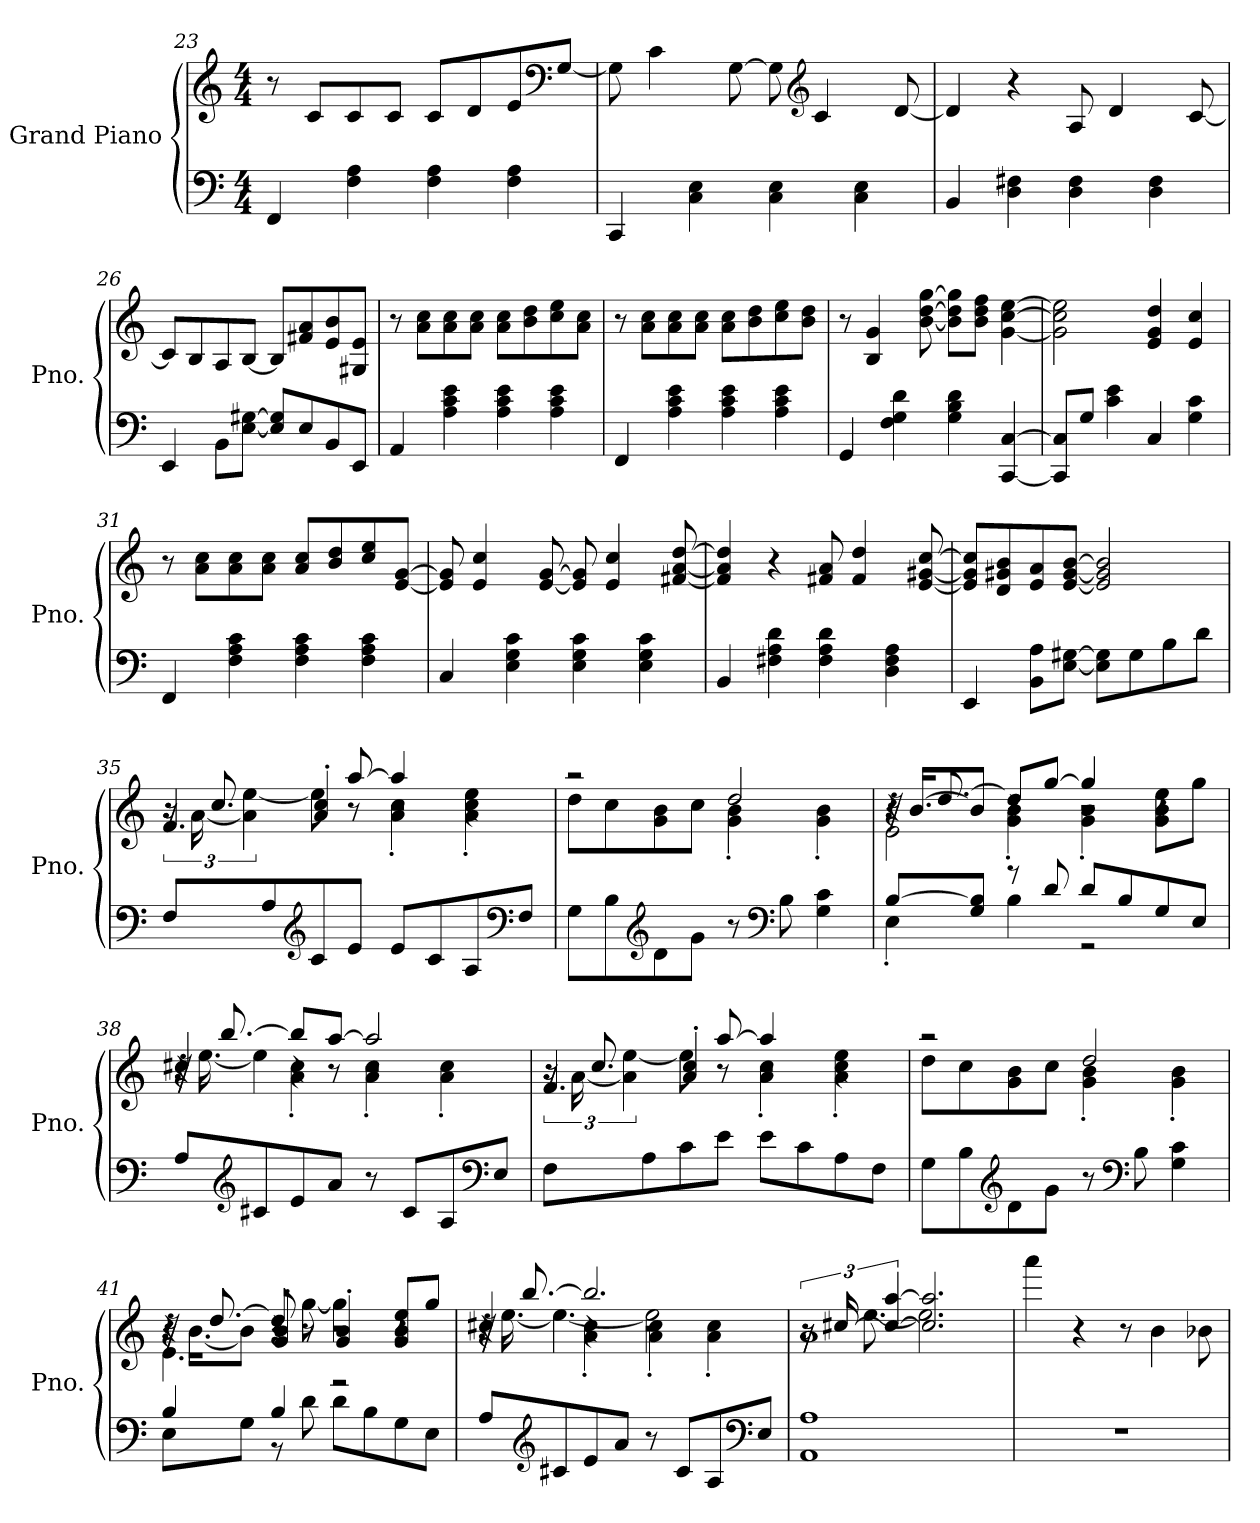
**kern	**kern
*part1	*part1
*staff2	*staff1
*I"Grand Piano	*
*I'Pno.	*
!!LO:LB:g=z
*clefF4	*clefG2
*k[]	*k[]
*M4/4	*M4/4
=23	=23
4FF/	8r
.	8c/L
4F\ 4A\	8c/
.	8c/J
4F\ 4A\	8c/L
.	8d/
4F\ 4A\	8e/
*	*clefF4
.	[8G/J
=24	=24
4CC/	8G\]
.	4c\
4C\ 4E\	.
.	[8G\
4C\ 4E\	8G\]
*	*clefG2
.	4c/
4C\ 4E\	.
.	[8d/
=25	=25
4BB/	4d/]
4D\ 4F#X\	4r
4D\ 4F#\	8A/
.	4d/
4D\ 4F#\	.
.	[8c/
=26	=26
4EE/	8c/L]
.	8B/
8BB\L	8A/
[8E\ [8G#X\J	[8B/J
8E/] 8G#/]L	8B/L]
8E/	8f#X/ 8a/
8BB/	8e/ 8b/
8EE/J	8G#X/ 8e/J
!!LO:LB:g=z
=27	=27
4AA/	8r
.	8a\ 8cc\L
4A\ 4c\ 4e\	8a\ 8cc\
.	8a\ 8cc\J
4A\ 4c\ 4e\	8a\ 8cc\L
.	8b\ 8dd\
4A\ 4c\ 4e\	8cc\ 8ee\
.	8a\ 8cc\J
=28	=28
4FF/	8r
.	8a\ 8cc\L
4A\ 4c\ 4e\	8a\ 8cc\
.	8a\ 8cc\J
4A\ 4c\ 4e\	8a\ 8cc\L
.	8b\ 8dd\
4A\ 4c\ 4e\	8cc\ 8ee\
.	8b\ 8dd\J
=29	=29
4GG/	8r
.	4B/ 4g/
4F\ 4G\ 4d\	.
.	[8b\ [8dd\ [8gg\
4G\ 4B\ 4d\	8b\] 8dd\] 8gg\]L
.	8b\ 8dd\ 8ff\J
[4CC/ [4C/	[4g\ [4cc\ [4ee\
=30	=30
8CC/] 8C/]L	2g\] 2cc\] 2ee\]
8G/J	.
4c\ 4e\	.
4C/	4e/ 4g/ 4dd/
4G\ 4c\	4e/ 4cc/
=31	=31
4FF/	8r
.	8a\ 8cc\L
4F\ 4A\ 4c\	8a\ 8cc\
.	8a\ 8cc\J
4F\ 4A\ 4c\	8a/ 8cc/L
.	8b/ 8dd/
4F\ 4A\ 4c\	8cc/ 8ee/
.	[8e/ [8g/J
!!LO:LB:g=z
=32	=32
4C/	8e/] 8g/]
.	4e/ 4cc/
4E\ 4G\ 4c\	.
.	[8e/ [8g/
4E\ 4G\ 4c\	8e/] 8g/]
.	4e/ 4cc/
4E\ 4G\ 4c\	.
.	[8f#X/ [8a/ [8dd/
=33	=33
4BB/	4f#/] 4a/] 4dd/]
4F#X\ 4A\ 4d\	4r
4F#\ 4A\ 4d\	8f#X/ 8a/
.	4f#/ 4dd/
4D\ 4F#\ 4A\	.
.	[8e/ [8g#X/ [8cc/
=34	=34
4EE/	8e/] 8g#/] 8cc/]L
.	8d/ 8g#X/ 8b/
8BB\ 8A\L	8e/ 8a/
[8E\ [8G#X\J	[8e/ [8g#/ [8b/J
8E\] 8G#\]L	2e/] 2g#/] 2b/]
8G#\	.
8B\	.
8d\J	.
=35	=35
*	*^
*	*	*^
8F/L	4.f/	24r	16r
.	.	[24a\	.
.	.	.	8.cc/
.	.	6a\] [6ee\	.
8A/	.	.	.
*clefG2	*	*	*
8c/	.	8ee\]	4a/' 4cc/'
8e/J	[8aa/	8r	.
8e/L	4aa/]	4a\' 4cc\'	2r
8c/	.	.	.
8A/	4r	4a\' 4cc\' 4ee\'	.
*clefF4	*	*	*
8F/J	.	.	.
*	*	*v	*v
!!LO:PB:g=z
=36	=36	=36
8G\L	2r	8dd\L
8B\	.	8cc\
*clefG2	*	*
8d\	.	8g\ 8b\
8g\J	.	8cc\J
8r	2dd/	4g\' 4b\'
*clefF4	*	*
8B\	.	.
4G\ 4c\	.	4g\' 4b\'
=37	=37	=37
*^	*^	*^
[8B/L	4E'\	16r	4r	32r	2e\
.	.	.	.	[16.b/KL	.
.	.	[8.dd/	.	.	.
8G/ 8B/]J	.	.	.	8b/J]	.
8r	4B\	8dd/L]	4g\' 4b\'	4r	.
8d/	.	[8gg/J	.	.	.
8d/L	2r	4gg/]	4g\' 4b\'	2r	2r
8B/	.	.	.	.	.
8G/	.	4r	8g\ 8b\ 8ee\L	.	.
8E/J	.	.	8gg\J	.	.
*v	*v	*	*	*	*
=38	=38	=38	=38	=38
8A/L	16r	32r	4cc#X/	4r
.	.	[16.ee\	.	.
.	[8.bb/	.	.	.
*clefG2	*	*	*	*
8c#X/	.	4ee\]	.	.
8e/	8bb/L]	.	4r	4a\' 4cc#\'
8a/J	[8aa/J	8r	.	.
8r	2aa/]	2r	2r	4a\' 4cc#\'
8c#/L	.	.	.	.
8A/	.	.	.	4a\' 4cc#\'
*clefF4	*	*	*	*
8E/J	.	.	.	.
*	*	*	*v	*v
!!LO:LB:g=z
=39	=39	=39	=39
8F\L	4.f/	24r	16r
.	.	[24a\	.
.	.	.	8.cc/
.	.	6a\] [6ee\	.
8A\	.	.	.
8c\	.	8ee\]	4a/' 4cc/'
8e\J	[8aa/	8r	.
8e\L	4aa/]	4a\' 4cc\'	2r
8c\	.	.	.
8A\	4r	4a\' 4cc\' 4ee\'	.
8F\J	.	.	.
*	*	*v	*v
=40	=40	=40
8G\L	2r	8dd\L
8B\	.	8cc\
*clefG2	*	*
8d\	.	8g\ 8b\
8g\J	.	8cc\J
8r	2dd/	4g\' 4b\'
*clefF4	*	*
8B\	.	.
4G\ 4c\	.	4g\' 4b\'
=41	=41	=41
*^	*^	*^
4B/	8E\L	16r	4.e\	4r	32r
.	.	.	.	.	[16.b\KL
.	.	[8.dd/	.	.	.
.	8G\J	.	.	.	8b\J]
4B/	8r	8dd/]	.	4g/' 4b/'	4r
.	8d\	8r	[8gg\	.	.
2r	8d\L	2r	4gg\]	4g/' 4b/'	2r
.	8B\	.	.	.	.
.	8G\	.	4r	8g/ 8b/ 8ee/L	.
.	8E\J	.	.	8gg/J	.
*v	*v	*	*	*	*
!!LO:LB:g=z	!!	!!	!!
=42	=42	=42	=42	=42
8A/L	16r	32r	4cc#X/	4r
.	.	[16.ee\	.	.
.	[8.bb/	.	.	.
*clefG2	*	*	*	*
8c#X/	.	4.ee\_	.	.
8e/	2.bb/]	.	4r	4a\' 4cc#\'
8a/J	.	.	.	.
8r	.	2ee\]	2r	4a\' 4cc#\'
8c#/L	.	.	.	.
8A/	.	.	.	4a\' 4cc#\'
*clefF4	*	*	*	*
8E/J	.	.	.	.
*	*	*	*v	*v
=43	=43	=43	=43
1AA 1A	24r	16r	1a
.	[24cc#X/	.	.
.	.	[8.ee\	.
.	6cc#/_ [6aa/	.	.
.	2.cc#/] 2.aa/]	2.ee\]	.
*	*v	*v	*v
=44	=44
1r	4aaa\
.	4r
.	8r
.	4b\
.	8b-X\
=	=
*-	*-
